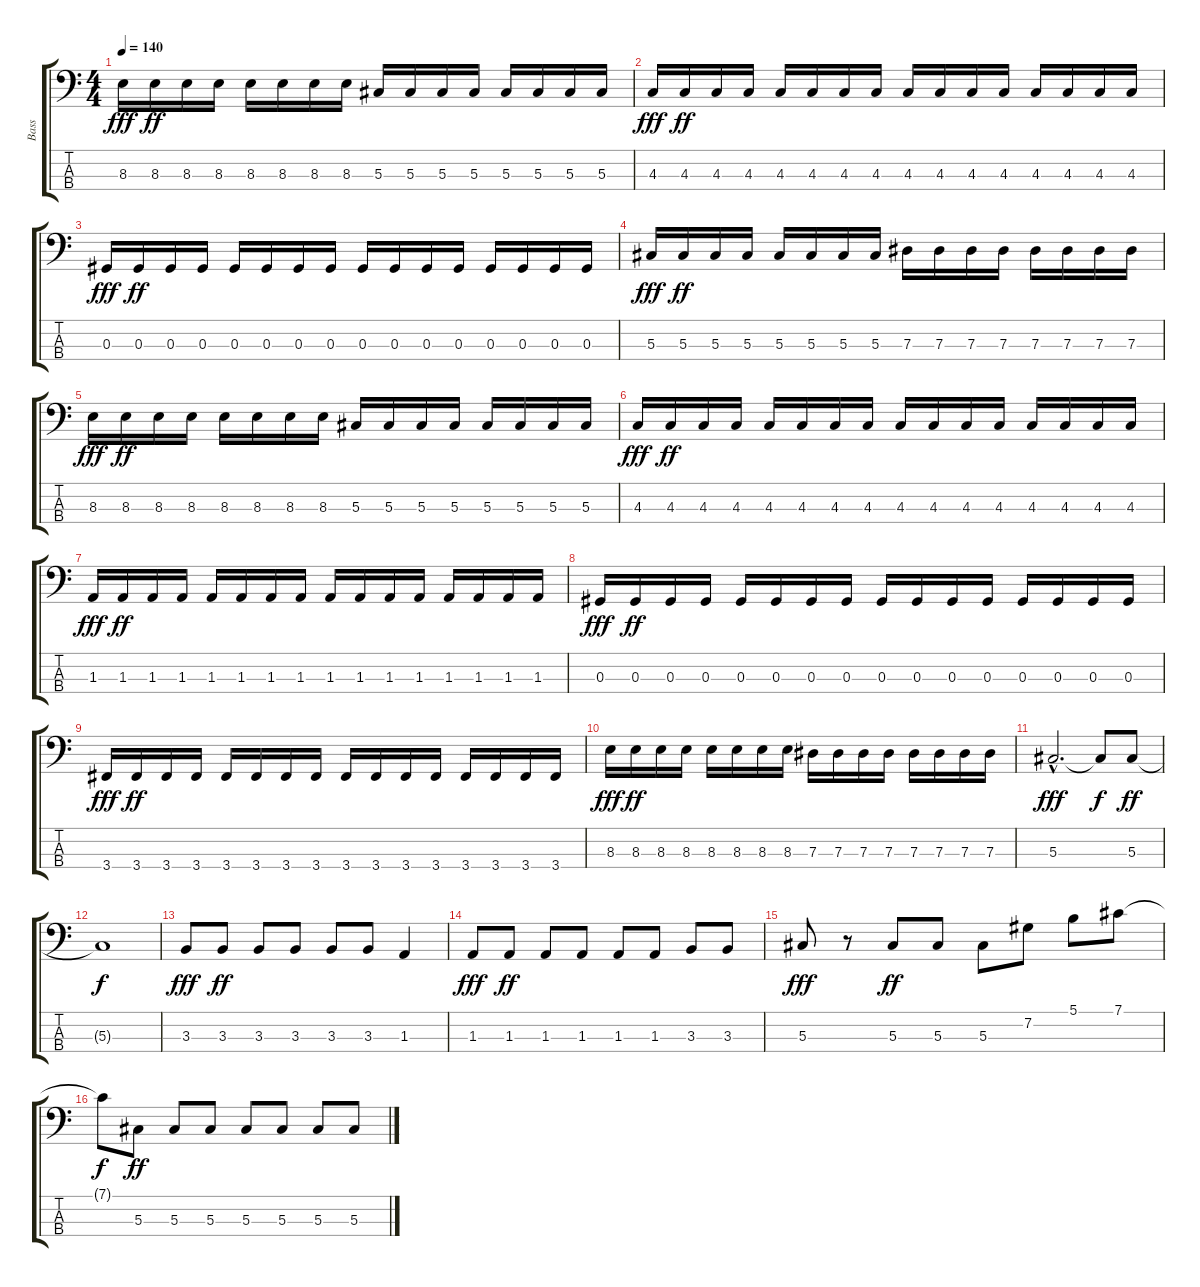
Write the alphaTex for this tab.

\track ("Bass" "Bass") {instrument electricbasspick}
\staff {score tabs}
\tuning (Gb2 Db2 Ab1 Eb1) {hide}
\ts (4 4)
\tempo 140
\clef f4
\ks c
8.3.16{dy fff} 8.3.16{dy ff} 8.3.16 8.3.16 8.3.16 8.3.16 8.3.16 8.3.16 5.3.16 5.3.16 5.3.16 5.3.16 5.3.16 5.3.16 5.3.16 5.3.16 |
4.3.16{dy fff} 4.3.16{dy ff} 4.3.16 4.3.16 4.3.16 4.3.16 4.3.16 4.3.16 4.3.16 4.3.16 4.3.16 4.3.16 4.3.16 4.3.16 4.3.16 4.3.16 |
0.3.16{dy fff} 0.3.16{dy ff} 0.3.16 0.3.16 0.3.16 0.3.16 0.3.16 0.3.16 0.3.16 0.3.16 0.3.16 0.3.16 0.3.16 0.3.16 0.3.16 0.3.16 |
5.3.16{dy fff} 5.3.16{dy ff} 5.3.16 5.3.16 5.3.16 5.3.16 5.3.16 5.3.16 7.3.16 7.3.16 7.3.16 7.3.16 7.3.16 7.3.16 7.3.16 7.3.16 |
8.3.16{dy fff} 8.3.16{dy ff} 8.3.16 8.3.16 8.3.16 8.3.16 8.3.16 8.3.16 5.3.16 5.3.16 5.3.16 5.3.16 5.3.16 5.3.16 5.3.16 5.3.16 |
4.3.16{dy fff} 4.3.16{dy ff} 4.3.16 4.3.16 4.3.16 4.3.16 4.3.16 4.3.16 4.3.16 4.3.16 4.3.16 4.3.16 4.3.16 4.3.16 4.3.16 4.3.16 |
1.3.16{dy fff} 1.3.16{dy ff} 1.3.16 1.3.16 1.3.16 1.3.16 1.3.16 1.3.16 1.3.16 1.3.16 1.3.16 1.3.16 1.3.16 1.3.16 1.3.16 1.3.16 |
0.3.16{dy fff} 0.3.16{dy ff} 0.3.16 0.3.16 0.3.16 0.3.16 0.3.16 0.3.16 0.3.16 0.3.16 0.3.16 0.3.16 0.3.16 0.3.16 0.3.16 0.3.16 |
3.4.16{dy fff} 3.4.16{dy ff} 3.4.16 3.4.16 3.4.16 3.4.16 3.4.16 3.4.16 3.4.16 3.4.16 3.4.16 3.4.16 3.4.16 3.4.16 3.4.16 3.4.16 |
8.3.16{dy fff} 8.3.16{dy ff} 8.3.16 8.3.16 8.3.16 8.3.16 8.3.16 8.3.16 7.3.16 7.3.16 7.3.16 7.3.16 7.3.16 7.3.16 7.3.16 7.3.16 |
5.3{hac}.2{d dy fff} 5.3{t}.8{dy f} 5.3.8{dy ff} |
5.3{t}.1{dy f} |
3.3.8{dy fff} 3.3.8{dy ff} 3.3.8 3.3.8 3.3.8 3.3.8 1.3.4 |
1.3.8{dy fff} 1.3.8{dy ff} 1.3.8 1.3.8 1.3.8 1.3.8 3.3.8 3.3.8 |
5.3.8{dy fff} r.8 5.3.8{dy ff} 5.3.8 5.3.8 7.2.8 5.1.8 7.1.8 |
7.1{t}.8{dy f} 5.3.8{dy ff} 5.3.8 5.3.8 5.3.8 5.3.8 5.3.8 5.3.8
